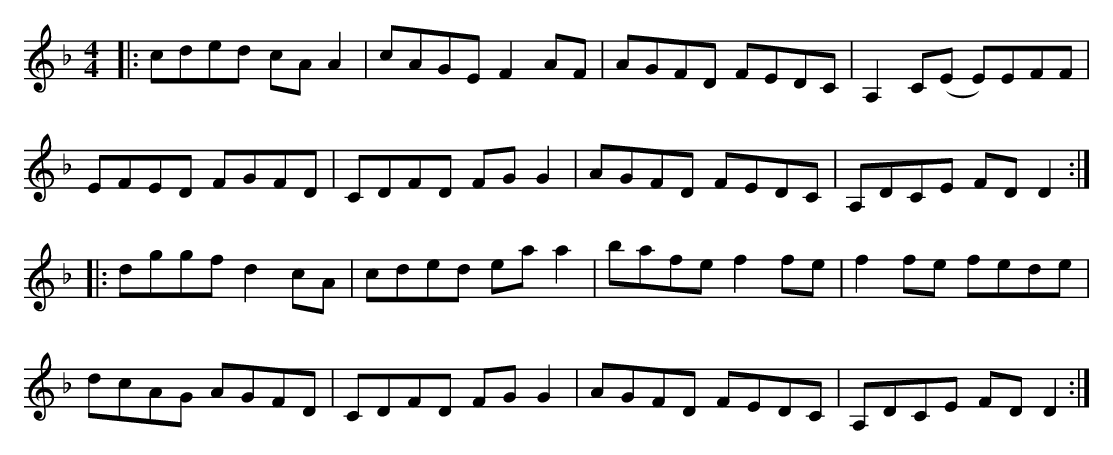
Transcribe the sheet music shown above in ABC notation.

X:1
M:4/4
K:Dmin
|:cded cAA2|cAGEF2AF|AGFD FEDC|A,2C(E E)EFF|
EFED FGFD|CDFD FGG2|AGFD FEDC|A,DCE FDD2:|
|:dggfd2cA|cded eaa2|bafef2fe|f2fe fede|
dcAG AGFD|CDFD FGG2|AGFD FEDC|A,DCE FDD2:|
